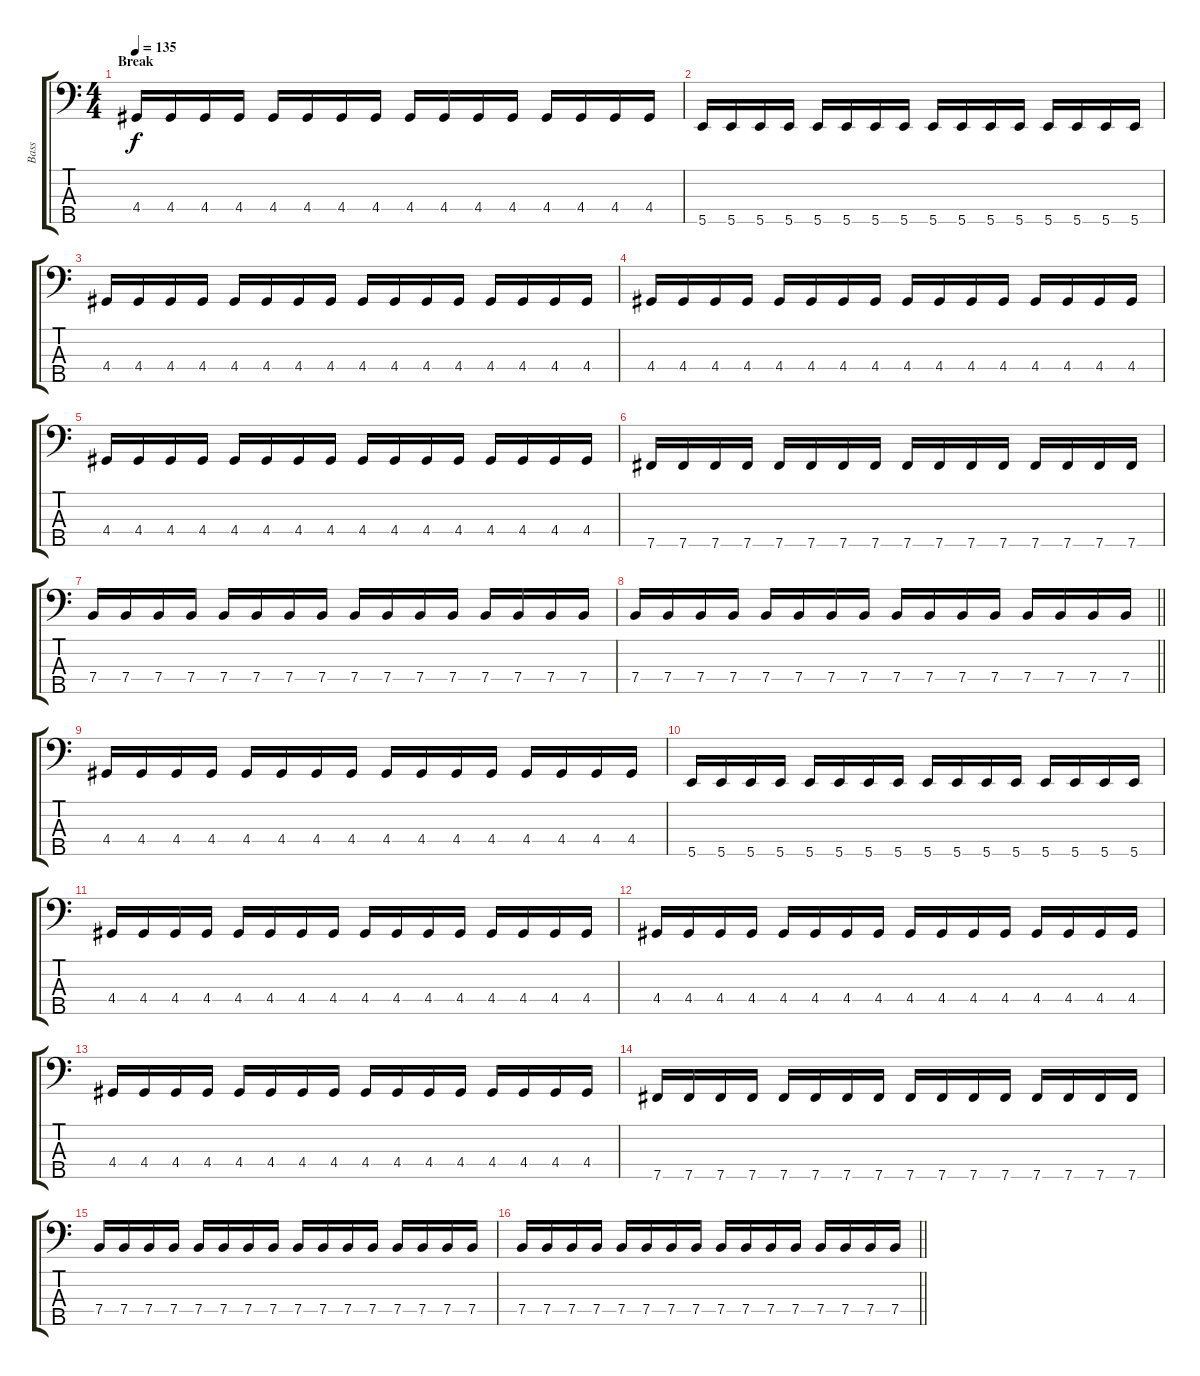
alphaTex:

\track ("Bass" "Bass") {instrument electricbassfinger}
\staff {score tabs}
\tuning (G2 D2 A1 E1 B0) {hide}
\ts (4 4)
\section ("" "Break")
\tempo 135
\clef f4
\ks c
4.4.16{dy f} 4.4.16 4.4.16 4.4.16 4.4.16 4.4.16 4.4.16 4.4.16 4.4.16 4.4.16 4.4.16 4.4.16 4.4.16 4.4.16 4.4.16 4.4.16 |
5.5.16 5.5.16 5.5.16 5.5.16 5.5.16 5.5.16 5.5.16 5.5.16 5.5.16 5.5.16 5.5.16 5.5.16 5.5.16 5.5.16 5.5.16 5.5.16 |
4.4.16 4.4.16 4.4.16 4.4.16 4.4.16 4.4.16 4.4.16 4.4.16 4.4.16 4.4.16 4.4.16 4.4.16 4.4.16 4.4.16 4.4.16 4.4.16 |
4.4.16 4.4.16 4.4.16 4.4.16 4.4.16 4.4.16 4.4.16 4.4.16 4.4.16 4.4.16 4.4.16 4.4.16 4.4.16 4.4.16 4.4.16 4.4.16 |
4.4.16 4.4.16 4.4.16 4.4.16 4.4.16 4.4.16 4.4.16 4.4.16 4.4.16 4.4.16 4.4.16 4.4.16 4.4.16 4.4.16 4.4.16 4.4.16 |
7.5.16 7.5.16 7.5.16 7.5.16 7.5.16 7.5.16 7.5.16 7.5.16 7.5.16 7.5.16 7.5.16 7.5.16 7.5.16 7.5.16 7.5.16 7.5.16 |
7.4.16 7.4.16 7.4.16 7.4.16 7.4.16 7.4.16 7.4.16 7.4.16 7.4.16 7.4.16 7.4.16 7.4.16 7.4.16 7.4.16 7.4.16 7.4.16 |
\barLineRight lightlight
7.4.16 7.4.16 7.4.16 7.4.16 7.4.16 7.4.16 7.4.16 7.4.16 7.4.16 7.4.16 7.4.16 7.4.16 7.4.16 7.4.16 7.4.16 7.4.16 |
\section ("" "")
4.4.16 4.4.16 4.4.16 4.4.16 4.4.16 4.4.16 4.4.16 4.4.16 4.4.16 4.4.16 4.4.16 4.4.16 4.4.16 4.4.16 4.4.16 4.4.16 |
5.5.16 5.5.16 5.5.16 5.5.16 5.5.16 5.5.16 5.5.16 5.5.16 5.5.16 5.5.16 5.5.16 5.5.16 5.5.16 5.5.16 5.5.16 5.5.16 |
4.4.16 4.4.16 4.4.16 4.4.16 4.4.16 4.4.16 4.4.16 4.4.16 4.4.16 4.4.16 4.4.16 4.4.16 4.4.16 4.4.16 4.4.16 4.4.16 |
4.4.16 4.4.16 4.4.16 4.4.16 4.4.16 4.4.16 4.4.16 4.4.16 4.4.16 4.4.16 4.4.16 4.4.16 4.4.16 4.4.16 4.4.16 4.4.16 |
4.4.16 4.4.16 4.4.16 4.4.16 4.4.16 4.4.16 4.4.16 4.4.16 4.4.16 4.4.16 4.4.16 4.4.16 4.4.16 4.4.16 4.4.16 4.4.16 |
7.5.16 7.5.16 7.5.16 7.5.16 7.5.16 7.5.16 7.5.16 7.5.16 7.5.16 7.5.16 7.5.16 7.5.16 7.5.16 7.5.16 7.5.16 7.5.16 |
7.4.16 7.4.16 7.4.16 7.4.16 7.4.16 7.4.16 7.4.16 7.4.16 7.4.16 7.4.16 7.4.16 7.4.16 7.4.16 7.4.16 7.4.16 7.4.16 |
\barLineRight lightlight
7.4.16 7.4.16 7.4.16 7.4.16 7.4.16 7.4.16 7.4.16 7.4.16 7.4.16 7.4.16 7.4.16 7.4.16 7.4.16 7.4.16 7.4.16 7.4.16
